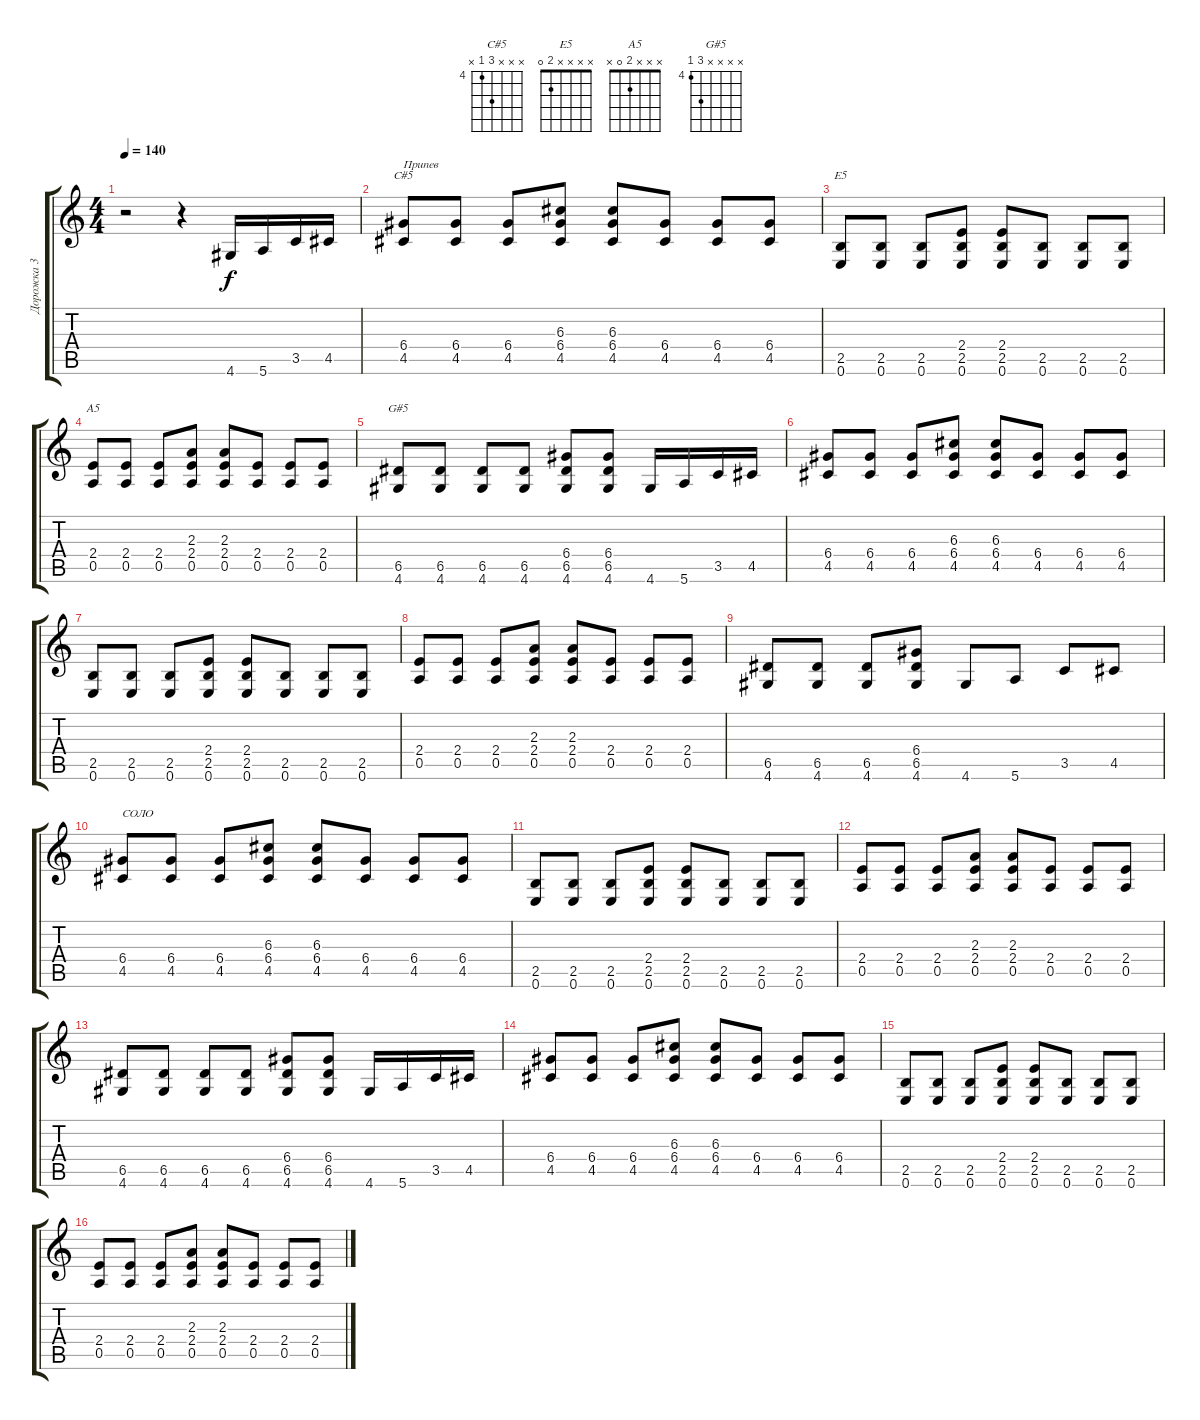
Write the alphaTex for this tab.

\track ("Дорожка 3" "Дорожка 3") {instrument overdrivenguitar}
\staff {score tabs}
\tuning (E4 B3 G3 D3 A2 E2) {hide}
\chord ("C#5" x x x 6 4 x) {firstfret 4}
\chord ("E5" x x x x 2 0)
\chord ("A5" x x x 2 0 x)
\chord ("G#5" x x x x 6 4) {firstfret 4}
\ts (4 4)
\tempo 140
\clef g2
\ks c
r.2{dy f} r.4 4.6.16 5.6.16 3.5.16 4.5.16 |
(6.4 4.5).8{ch "C#5" txt "Припев"} (6.4 4.5).8 (6.4 4.5).8 (6.3 6.4 4.5).8 (6.3 6.4 4.5).8 (6.4 4.5).8 (6.4 4.5).8 (6.4 4.5).8 |
(2.5 0.6).8{ch "E5"} (2.5 0.6).8 (2.5 0.6).8 (2.4 2.5 0.6).8 (2.4 2.5 0.6).8 (2.5 0.6).8 (2.5 0.6).8 (2.5 0.6).8 |
(2.4 0.5).8{ch "A5"} (2.4 0.5).8 (2.4 0.5).8 (2.3 2.4 0.5).8 (2.3 2.4 0.5).8 (2.4 0.5).8 (2.4 0.5).8 (2.4 0.5).8 |
(6.5 4.6).8{ch "G#5"} (6.5 4.6).8 (6.5 4.6).8 (6.5 4.6).8 (6.4 6.5 4.6).8 (6.4 6.5 4.6).8 4.6.16 5.6.16 3.5.16 4.5.16 |
(6.4 4.5).8 (6.4 4.5).8 (6.4 4.5).8 (6.3 6.4 4.5).8 (6.3 6.4 4.5).8 (6.4 4.5).8 (6.4 4.5).8 (6.4 4.5).8 |
(2.5 0.6).8 (2.5 0.6).8 (2.5 0.6).8 (2.4 2.5 0.6).8 (2.4 2.5 0.6).8 (2.5 0.6).8 (2.5 0.6).8 (2.5 0.6).8 |
(2.4 0.5).8 (2.4 0.5).8 (2.4 0.5).8 (2.3 2.4 0.5).8 (2.3 2.4 0.5).8 (2.4 0.5).8 (2.4 0.5).8 (2.4 0.5).8 |
(6.5 4.6).8 (6.5 4.6).8 (6.5 4.6).8 (6.4 6.5 4.6).8 4.6.8 5.6.8 3.5.8 4.5.8 |
(6.4 4.5).8{txt "СОЛО"} (6.4 4.5).8 (6.4 4.5).8 (6.3 6.4 4.5).8 (6.3 6.4 4.5).8 (6.4 4.5).8 (6.4 4.5).8 (6.4 4.5).8 |
(2.5 0.6).8 (2.5 0.6).8 (2.5 0.6).8 (2.4 2.5 0.6).8 (2.4 2.5 0.6).8 (2.5 0.6).8 (2.5 0.6).8 (2.5 0.6).8 |
(2.4 0.5).8 (2.4 0.5).8 (2.4 0.5).8 (2.3 2.4 0.5).8 (2.3 2.4 0.5).8 (2.4 0.5).8 (2.4 0.5).8 (2.4 0.5).8 |
(6.5 4.6).8 (6.5 4.6).8 (6.5 4.6).8 (6.5 4.6).8 (6.4 6.5 4.6).8 (6.4 6.5 4.6).8 4.6.16 5.6.16 3.5.16 4.5.16 |
(6.4 4.5).8 (6.4 4.5).8 (6.4 4.5).8 (6.3 6.4 4.5).8 (6.3 6.4 4.5).8 (6.4 4.5).8 (6.4 4.5).8 (6.4 4.5).8 |
(2.5 0.6).8 (2.5 0.6).8 (2.5 0.6).8 (2.4 2.5 0.6).8 (2.4 2.5 0.6).8 (2.5 0.6).8 (2.5 0.6).8 (2.5 0.6).8 |
(2.4 0.5).8 (2.4 0.5).8 (2.4 0.5).8 (2.3 2.4 0.5).8 (2.3 2.4 0.5).8 (2.4 0.5).8 (2.4 0.5).8 (2.4 0.5).8
